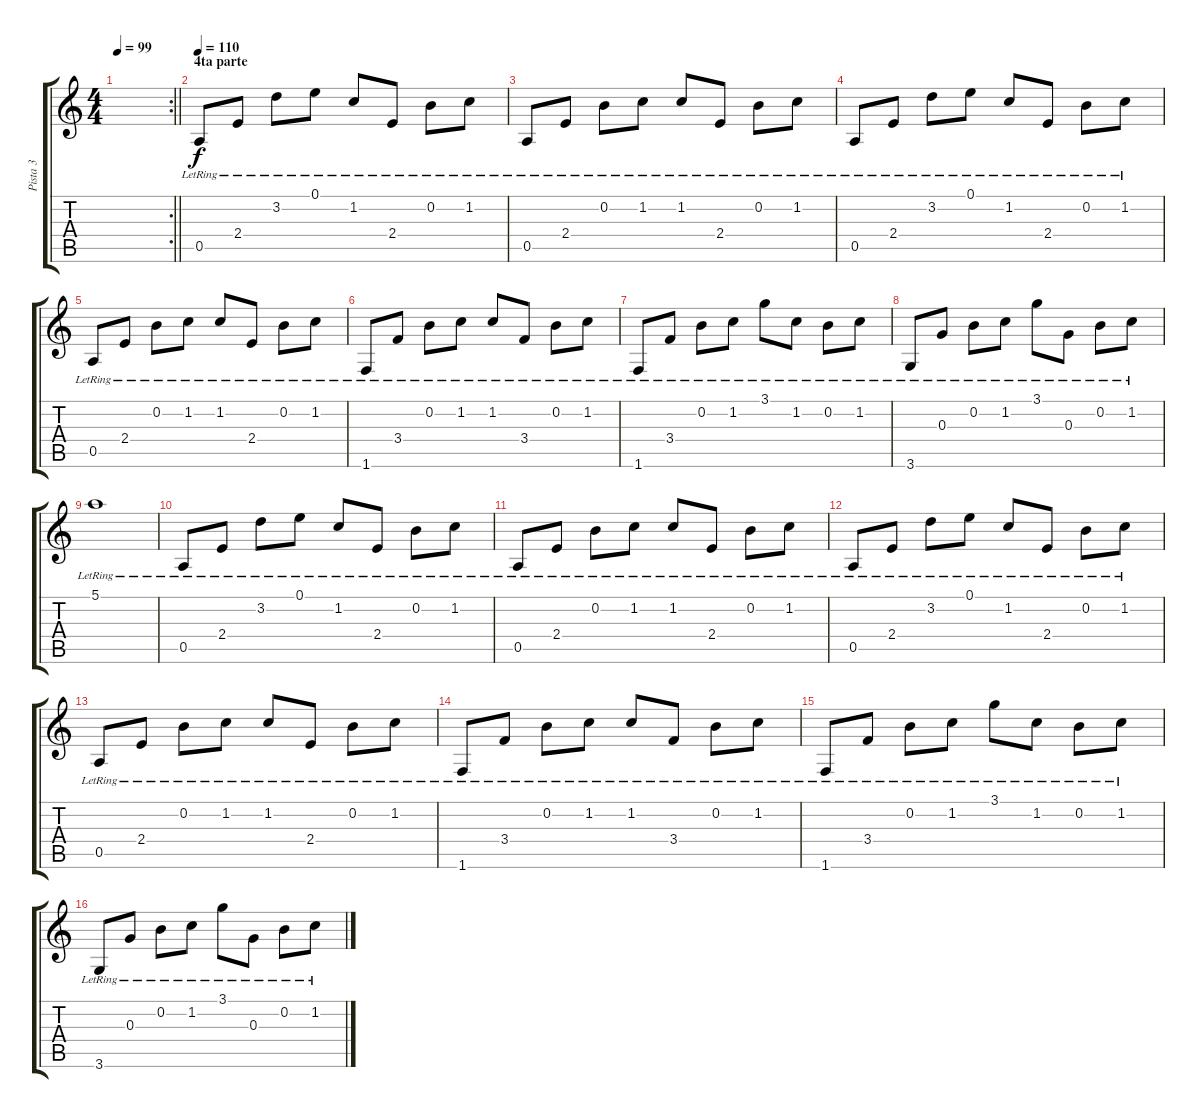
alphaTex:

\track ("Pista 3" "Pista 3") {instrument acousticguitarnylon}
\staff {score tabs}
\tuning (E4 B3 G3 D3 A2 E2) {hide}
\rc 2
\ts (4 4)
\tempo 99
\clef g2
\barLineRight lightlight
\ks c
|
\section ("" "4ta parte")
\tempo 110
0.5{lr}.8 2.4{lr}.8 3.2{lr}.8 0.1{lr}.8 1.2{lr}.8 2.4{lr}.8 0.2{lr}.8 1.2{lr}.8 |
0.5{lr}.8 2.4{lr}.8 0.2{lr}.8 1.2{lr}.8 1.2{lr}.8 2.4{lr}.8 0.2{lr}.8 1.2{lr}.8 |
0.5{lr}.8 2.4{lr}.8 3.2{lr}.8 0.1{lr}.8 1.2{lr}.8 2.4{lr}.8 0.2{lr}.8 1.2{lr}.8 |
0.5{lr}.8 2.4{lr}.8 0.2{lr}.8 1.2{lr}.8 1.2{lr}.8 2.4{lr}.8 0.2{lr}.8 1.2{lr}.8 |
1.6{lr}.8 3.4{lr}.8 0.2{lr}.8 1.2{lr}.8 1.2{lr}.8 3.4{lr}.8 0.2{lr}.8 1.2{lr}.8 |
1.6{lr}.8 3.4{lr}.8 0.2{lr}.8 1.2{lr}.8 3.1{lr}.8 1.2{lr}.8 0.2{lr}.8 1.2{lr}.8 |
3.6{lr}.8 0.3{lr}.8 0.2{lr}.8 1.2{lr}.8 3.1{lr}.8 0.3{lr}.8 0.2{lr}.8 1.2{lr}.8 |
5.1{lr}.1 |
0.5{lr}.8 2.4{lr}.8 3.2{lr}.8 0.1{lr}.8 1.2{lr}.8 2.4{lr}.8 0.2{lr}.8 1.2{lr}.8 |
0.5{lr}.8 2.4{lr}.8 0.2{lr}.8 1.2{lr}.8 1.2{lr}.8 2.4{lr}.8 0.2{lr}.8 1.2{lr}.8 |
0.5{lr}.8 2.4{lr}.8 3.2{lr}.8 0.1{lr}.8 1.2{lr}.8 2.4{lr}.8 0.2{lr}.8 1.2{lr}.8 |
0.5{lr}.8 2.4{lr}.8 0.2{lr}.8 1.2{lr}.8 1.2{lr}.8 2.4{lr}.8 0.2{lr}.8 1.2{lr}.8 |
1.6{lr}.8 3.4{lr}.8 0.2{lr}.8 1.2{lr}.8 1.2{lr}.8 3.4{lr}.8 0.2{lr}.8 1.2{lr}.8 |
1.6{lr}.8 3.4{lr}.8 0.2{lr}.8 1.2{lr}.8 3.1{lr}.8 1.2{lr}.8 0.2{lr}.8 1.2{lr}.8 |
3.6{lr}.8 0.3{lr}.8 0.2{lr}.8 1.2{lr}.8 3.1{lr}.8 0.3{lr}.8 0.2{lr}.8 1.2{lr}.8
